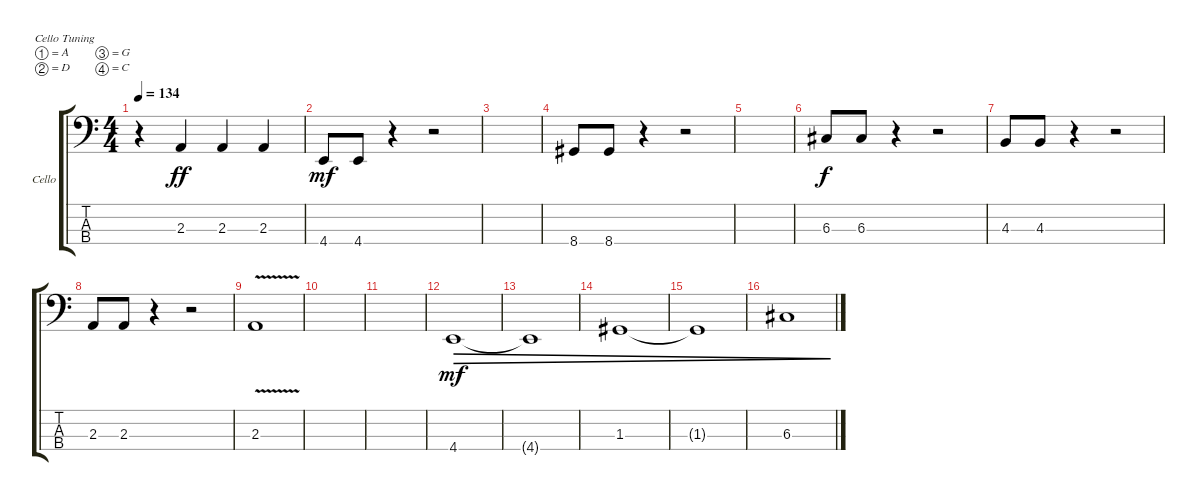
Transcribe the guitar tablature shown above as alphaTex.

\defaultSystemsLayout 4
\bracketExtendMode groupsimilarinstruments
\firstSystemTrackNameOrientation horizontal
\otherSystemsTrackNameOrientation horizontal
\track ("contrabass" "Cello") {instrument cello}
\staff {score tabs}
\tuning (A3 D3 G2 C2)
\ts (4 4)
\tempo 134
\clef f4
\ks c
r.4{dy f} 2.3.4{dy ff} 2.3.4 2.3.4 |
4.4.8{dy mf} 4.4.8 r.4 r.2 |
|
8.4.8 8.4.8 r.4 r.2 |
|
6.3.8{dy f} 6.3.8 r.4 r.2 |
4.3.8 4.3.8 r.4 r.2 |
2.3.8 2.3.8 r.4 r.2 |
2.3{v}.1 |
|
|
4.4.1{dec dy mf} |
4.4{t}.1{dec} |
1.3.1{dec} |
1.3{t}.1{dec} |
6.3.1{dec}
